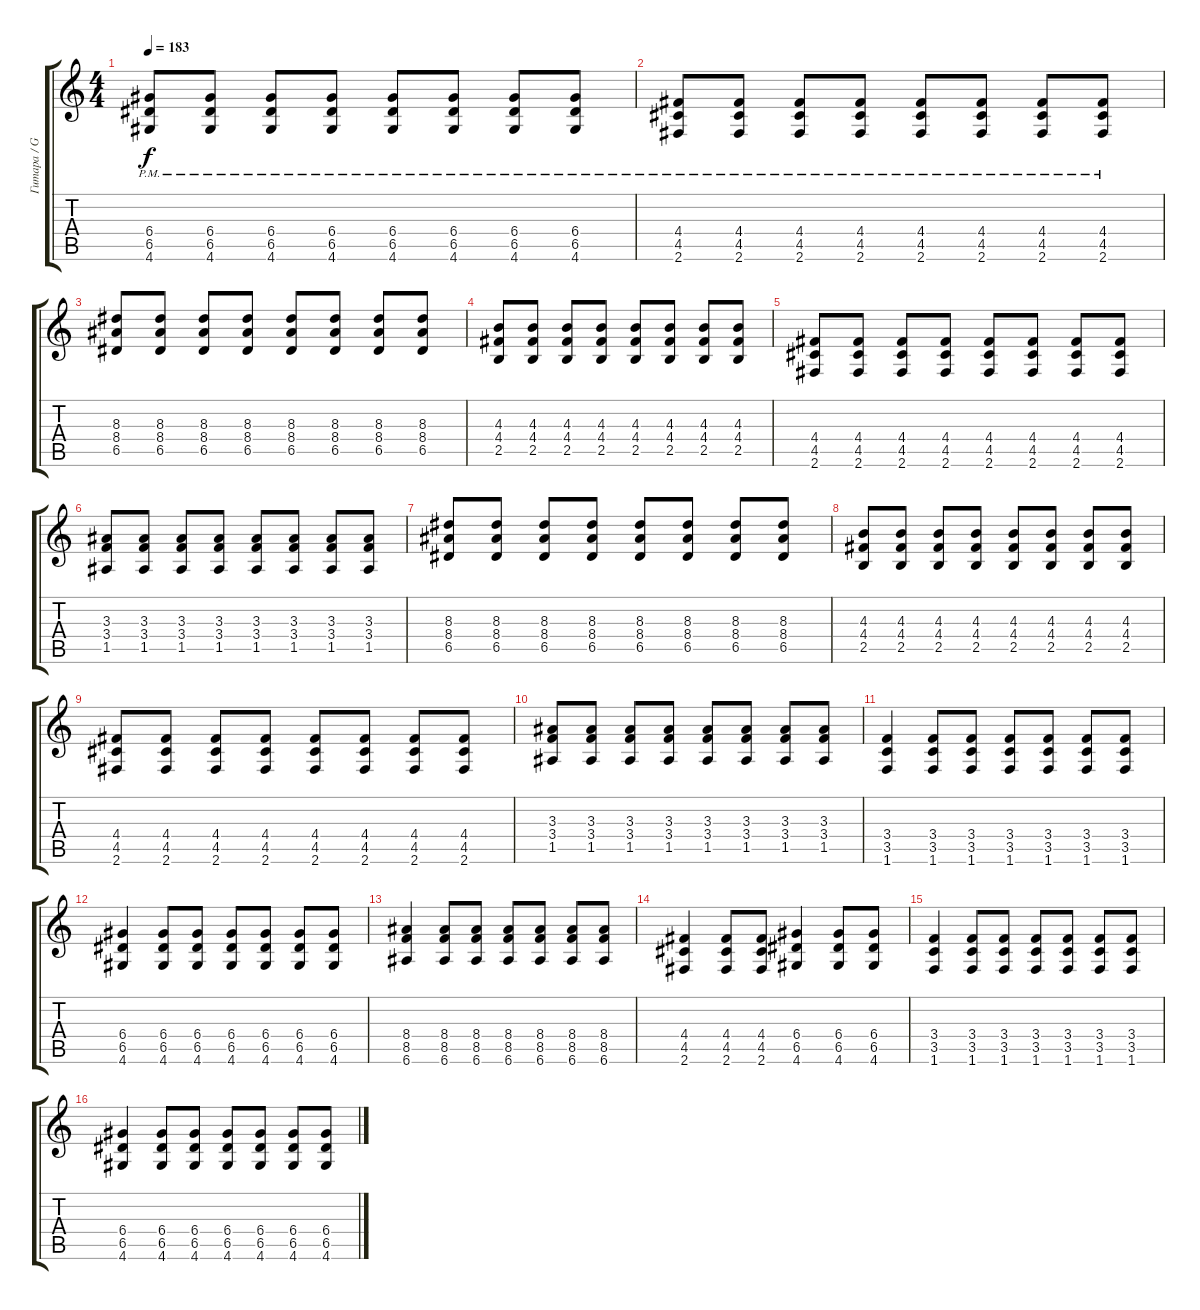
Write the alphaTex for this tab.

\track ("Гитара / Guitar" "Гитара / G") {instrument distortionguitar}
\staff {score tabs}
\tuning (E4 B3 G3 D3 A2 E2) {hide}
\ts (4 4)
\tempo 183
\clef g2
\ks c
(6.4{pm} 6.5{pm} 4.6{pm}).8{dy f} (6.4{pm} 6.5{pm} 4.6{pm}).8 (6.4{pm} 6.5{pm} 4.6{pm}).8 (6.4{pm} 6.5{pm} 4.6{pm}).8 (6.4{pm} 6.5{pm} 4.6{pm}).8 (6.4{pm} 6.5{pm} 4.6{pm}).8 (6.4{pm} 6.5{pm} 4.6{pm}).8 (6.4{pm} 6.5{pm} 4.6{pm}).8 |
(4.4{pm} 4.5{pm} 2.6{pm}).8 (4.4{pm} 4.5{pm} 2.6{pm}).8 (4.4{pm} 4.5{pm} 2.6{pm}).8 (4.4{pm} 4.5{pm} 2.6{pm}).8 (4.4{pm} 4.5{pm} 2.6{pm}).8 (4.4{pm} 4.5{pm} 2.6{pm}).8 (4.4{pm} 4.5{pm} 2.6{pm}).8 (4.4{pm} 4.5{pm} 2.6{pm}).8 |
(8.3 8.4 6.5).8 (8.3 8.4 6.5).8 (8.3 8.4 6.5).8 (8.3 8.4 6.5).8 (8.3 8.4 6.5).8 (8.3 8.4 6.5).8 (8.3 8.4 6.5).8 (8.3 8.4 6.5).8 |
(4.3 4.4 2.5).8 (4.3 4.4 2.5).8 (4.3 4.4 2.5).8 (4.3 4.4 2.5).8 (4.3 4.4 2.5).8 (4.3 4.4 2.5).8 (4.3 4.4 2.5).8 (4.3 4.4 2.5).8 |
(4.4 4.5 2.6).8 (4.4 4.5 2.6).8 (4.4 4.5 2.6).8 (4.4 4.5 2.6).8 (4.4 4.5 2.6).8 (4.4 4.5 2.6).8 (4.4 4.5 2.6).8 (4.4 4.5 2.6).8 |
(3.3 3.4 1.5).8 (3.3 3.4 1.5).8 (3.3 3.4 1.5).8 (3.3 3.4 1.5).8 (3.3 3.4 1.5).8 (3.3 3.4 1.5).8 (3.3 3.4 1.5).8 (3.3 3.4 1.5).8 |
(8.3 8.4 6.5).8 (8.3 8.4 6.5).8 (8.3 8.4 6.5).8 (8.3 8.4 6.5).8 (8.3 8.4 6.5).8 (8.3 8.4 6.5).8 (8.3 8.4 6.5).8 (8.3 8.4 6.5).8 |
(4.3 4.4 2.5).8 (4.3 4.4 2.5).8 (4.3 4.4 2.5).8 (4.3 4.4 2.5).8 (4.3 4.4 2.5).8 (4.3 4.4 2.5).8 (4.3 4.4 2.5).8 (4.3 4.4 2.5).8 |
(4.4 4.5 2.6).8 (4.4 4.5 2.6).8 (4.4 4.5 2.6).8 (4.4 4.5 2.6).8 (4.4 4.5 2.6).8 (4.4 4.5 2.6).8 (4.4 4.5 2.6).8 (4.4 4.5 2.6).8 |
(3.3 3.4 1.5).8 (3.3 3.4 1.5).8 (3.3 3.4 1.5).8 (3.3 3.4 1.5).8 (3.3 3.4 1.5).8 (3.3 3.4 1.5).8 (3.3 3.4 1.5).8 (3.3 3.4 1.5).8 |
(3.4 3.5 1.6).4 (3.4 3.5 1.6).8 (3.4 3.5 1.6).8 (3.4 3.5 1.6).8 (3.4 3.5 1.6).8 (3.4 3.5 1.6).8 (3.4 3.5 1.6).8 |
(6.4 6.5 4.6).4 (6.4 6.5 4.6).8 (6.4 6.5 4.6).8 (6.4 6.5 4.6).8 (6.4 6.5 4.6).8 (6.4 6.5 4.6).8 (6.4 6.5 4.6).8 |
(8.4 8.5 6.6).4 (8.4 8.5 6.6).8 (8.4 8.5 6.6).8 (8.4 8.5 6.6).8 (8.4 8.5 6.6).8 (8.4 8.5 6.6).8 (8.4 8.5 6.6).8 |
(4.4 4.5 2.6).4 (4.4 4.5 2.6).8 (4.4 4.5 2.6).8 (6.4 6.5 4.6).4 (6.4 6.5 4.6).8 (6.4 6.5 4.6).8 |
(3.4 3.5 1.6).4 (3.4 3.5 1.6).8 (3.4 3.5 1.6).8 (3.4 3.5 1.6).8 (3.4 3.5 1.6).8 (3.4 3.5 1.6).8 (3.4 3.5 1.6).8 |
(6.4 6.5 4.6).4 (6.4 6.5 4.6).8 (6.4 6.5 4.6).8 (6.4 6.5 4.6).8 (6.4 6.5 4.6).8 (6.4 6.5 4.6).8 (6.4 6.5 4.6).8
